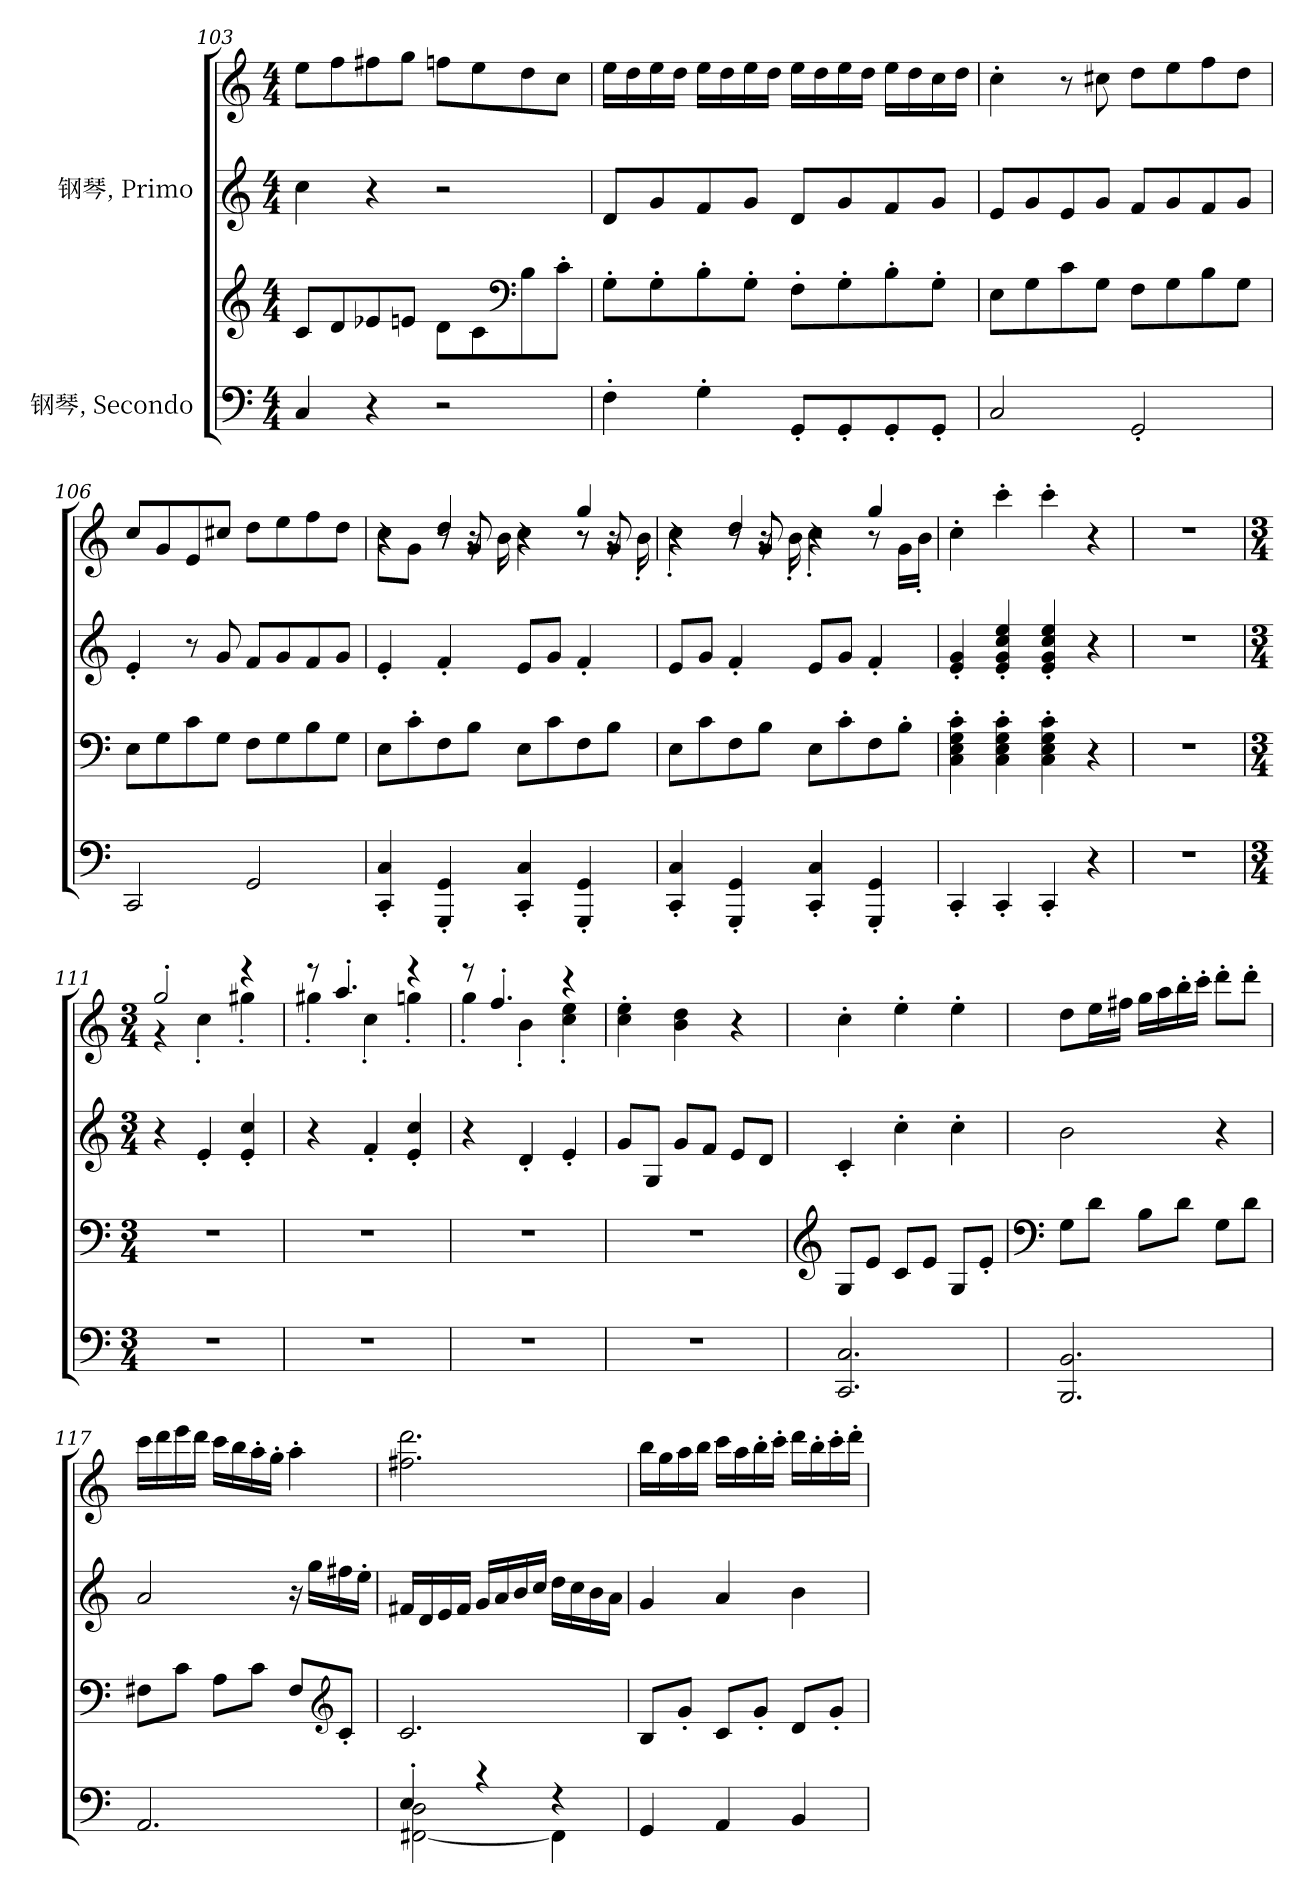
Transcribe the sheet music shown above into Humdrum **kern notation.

**kern	**kern	**kern	**kern
*part2	*part2	*part1	*part1
*staff4	*staff3	*staff2	*staff1
*I"钢琴, Secondo	*	*I"钢琴, Primo	*
!!LO:LB:g=z
*clefF4	*clefG2	*clefG2	*clefG2
*k[]	*k[]	*k[]	*k[]
*M4/4	*M4/4	*M4/4	*M4/4
=103	=103	=103	=103
4C/	8c/L	4cc\	8ee\L
.	8d/	.	8ff\
4r	8e-X/	4r	8ff#X\
.	8en/J	.	8gg\J
2r	8d\L	2r	8ffn\L
.	8c\	.	8ee\
*	*clefF4	*	*
.	8B\	.	8dd\
.	8c'\J	.	8cc\J
=104	=104	=104	=104
4F'\	8G'\L	8d/L	16ee\LL
.	.	.	16dd\
.	8G'\	8g/	16ee\
.	.	.	16dd\JJ
4G'\	8B'\	8f/	16ee\LL
.	.	.	16dd\
.	8G'\J	8g/J	16ee\
.	.	.	16dd\JJ
8GG'/L	8F'\L	8d/L	16ee\LL
.	.	.	16dd\
8GG'/	8G'\	8g/	16ee\
.	.	.	16dd\JJ
8GG'/	8B'\	8f/	16ee\LL
.	.	.	16dd\
8GG'/J	8G'\J	8g/J	16cc\
.	.	.	16dd\JJ
=105	=105	=105	=105
2C/	8E\L	8e/L	4cc'\
.	8G\	8g/	.
.	8c\	8e/	8r
.	8G\J	8g/J	8cc#X\
2GG'/	8F\L	8f/L	8dd\L
.	8G\	8g/	8ee\
.	8B\	8f/	8ff\
.	8G\J	8g/J	8dd\J
!!LO:PB:g=z
=106	=106	=106	=106
2CC/	8E\L	4e'/	8cc/L
.	8G\	.	8g/
.	8c\	8r	8e/
.	8G\J	8g/	8cc#X/J
2GG/	8F\L	8f/L	8dd\L
.	8G\	8g/	8ee\
.	8B\	8f/	8ff\
.	8G\J	8g/J	8dd\J
=107	=107	=107	=107
*	*	*	*^
*	*	*	*	*^
4CC/' 4C/'	8E\L	4e'/	4r	8cc\L	4r
.	8c'\	.	.	8g\J	.
4GGG/' 4GG/'	8F\	4f'/	4dd/	8r	8r
.	8B\J	.	.	16r	8g/
.	.	.	.	16b\	.
4CC/' 4C/'	8E\L	8e/L	4r	4cc\	4r
.	8c\	8g/J	.	.	.
4GGG/' 4GG/'	8F\	4f'/	4gg/	8r	8r
.	8B\J	.	.	16r	8g/
.	.	.	.	16b'\	.
=108	=108	=108	=108	=108	=108
4CC/' 4C/'	8E\L	8e/L	4r	4cc'\	4r
.	8c\	8g/J	.	.	.
4GGG/' 4GG/'	8F\	4f'/	4dd/	8r	8r
.	8B\J	.	.	16r	8g/
.	.	.	.	16b'\	.
4CC/' 4C/'	8E\L	8e/L	4r	4cc'\	2r
.	8c'\	8g/J	.	.	.
4GGG/' 4GG/'	8F\	4f'/	4gg/	8r	.
.	8B'\J	.	.	16g\LL	.
.	.	.	.	16b'\JJ	.
*	*	*	*v	*v	*v
=109	=109	=109	=109
4CC'/	4C\' 4E\' 4G\' 4c\'	4e/' 4g/'	4cc'\
4CC'/	4C\' 4E\' 4G\' 4c\'	4e/' 4g/' 4cc/' 4ee/'	4ccc'\
4CC'/	4C\' 4E\' 4G\' 4c\'	4e/' 4g/' 4cc/' 4ee/'	4ccc'\
4r	4r	4r	4r
=110	=110	=110	=110
1r	1r	1r	1r
!!LO:LB:g=z
=111	=111	=111	=111
*M3/4	*M3/4	*M3/4	*M3/4
*	*	*	*MM100
*	*	*	*^
2.r	2.r	4r	2gg'/	4r
.	.	4e'/	.	4cc'\
.	.	4e/' 4cc/'	4r	4gg#X'\
=112	=112	=112	=112	=112
2.r	2.r	4r	8r	4gg#X'\
.	.	.	4.aa'/	.
.	.	4f'/	.	4cc'\
.	.	4e/' 4cc/'	4r	4ggn'\
=113	=113	=113	=113	=113
2.r	2.r	4r	8r	4gg'\
.	.	.	4.ff'/	.
.	.	4d'/	.	4b'\
.	.	4e'/	4r	4cc\' 4ee\'
*	*	*	*v	*v
=114	=114	=114	=114
2.r	2.r	8g/L	4cc\' 4ee\'
.	.	8G/J	.
.	.	8g/L	4b\ 4dd\
.	.	8f/J	.
.	.	8e/L	4r
.	.	8d/J	.
=115	=115	=115	=115
*	*clefG2	*	*
2.CC/ 2.C/	8G/L	4c'/	4cc'\
.	8e/J	.	.
.	8c/L	4cc'\	4ee'\
.	8e/J	.	.
.	8G/L	4cc'\	4ee'\
.	8e'/J	.	.
!!LO:LB:g=z
=116	=116	=116	=116
*	*clefF4	*	*
2.BBB/ 2.BB/	8G\L	2b\	8dd\L
.	8d\J	.	16ee\L
.	.	.	16ff#X\JJ
.	8B\L	.	16gg\LL
.	.	.	16aa\
.	8d\J	.	16bb'\
.	.	.	16ccc'\JJ
.	8G\L	4r	8ddd'\L
.	8d\J	.	8ddd'\J
=117	=117	=117	=117
2.AA/	8F#X\L	2a/	16ccc\LL
.	.	.	16ddd\
.	8c\J	.	16eee\
.	.	.	16ddd\JJ
.	8A\L	.	16ccc\LL
.	.	.	16bb\
.	8c\J	.	16aa'\
.	.	.	16gg'\JJ
.	8F#/L	16r	4aa'\
.	.	16gg\LL	.
*	*clefG2	*	*
.	8c'/J	16ff#X\	.
.	.	16ee'\JJ	.
=118	=118	=118	=118
*^	*	*	*
4E'/	[2FF#X\ 2D\	2.c/	16f#X/LL	2.ff#X\ 2.ddd\
.	.	.	16d/	.
.	.	.	16e/	.
.	.	.	16f#/JJ	.
4r	.	.	16g/LL	.
.	.	.	16a/	.
.	.	.	16b/	.
.	.	.	16cc/JJ	.
4r	4FF#\]	.	16dd\LL	.
.	.	.	16cc\	.
.	.	.	16b\	.
.	.	.	16a\JJ	.
*v	*v	*	*	*
!!LO:PB:g=z
=119	=119	=119	=119
4GG/	8B/L	4g/	16bb\LL
.	.	.	16gg\
.	8g'/J	.	16aa\
.	.	.	16bb\JJ
4AA/	8c/L	4a/	16ccc\LL
.	.	.	16aa\
.	8g'/J	.	16bb'\
.	.	.	16ccc'\JJ
4BB/	8d/L	4b\	16ddd\LL
.	.	.	16bb'\
.	8g'/J	.	16ccc'\
.	.	.	16ddd'\JJ
=	=	=	=
*-	*-	*-	*-
